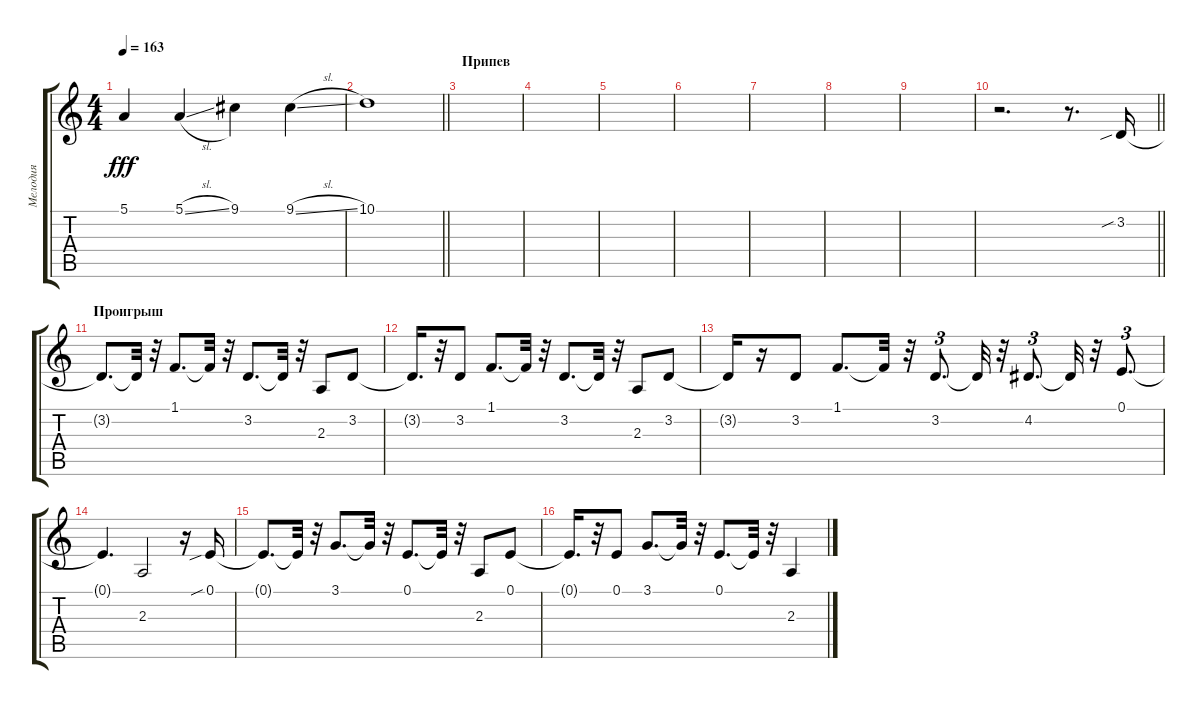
\track ("Мелодия" "Мелодия") {instrument tuba}
\staff {score tabs}
\tuning (E4 B3 G3 D3 A2 E2) {hide}
\ts (4 4)
\tempo 163
\clef g2
\ks c
5.1.4{dy fff} 5.1{sl}.4 9.1.4 9.1{sl}.4 |
\barLineRight lightlight
10.1.1 |
\section ("" "Припев")
|
|
|
|
|
|
|
\barLineRight lightlight
r.2{d volume 15} r.8{d} 3.2{sib}.16 |
\section ("" "Проигрыш")
3.2{t}.8{d} 3.2{t}.32 r.32 1.1.8{d} 1.1{t}.32 r.32 3.2.8{d} 3.2{t}.32 r.32 2.3.8 3.2.8 |
3.2{t}.16{d} r.32 3.2.8 1.1.8{d} 1.1{t}.32 r.32 3.2.8{d} 3.2{t}.32 r.32 2.3.8 3.2.8 |
3.2{t}.16 r.16 3.2.8 1.1.8{d} 1.1{t}.32 r.32 3.2.8{d tu (3 2)} 3.2{t}.32 r.32 4.2.8{d tu (3 2)} 4.2{t}.32 r.32 0.1.8{d tu (3 2)} |
0.1{t}.4{d} 2.3.2 r.16 0.1{sib}.16 |
0.1{t}.8{d} 0.1{t}.32 r.32 3.1.8{d} 3.1{t}.32 r.32 0.1.8{d} 0.1{t}.32 r.32 2.3.8 0.1.8 |
0.1{t}.16{d} r.32 0.1.8 3.1.8{d} 3.1{t}.32 r.32 0.1.8{d} 0.1{t}.32 r.32 2.3.4
